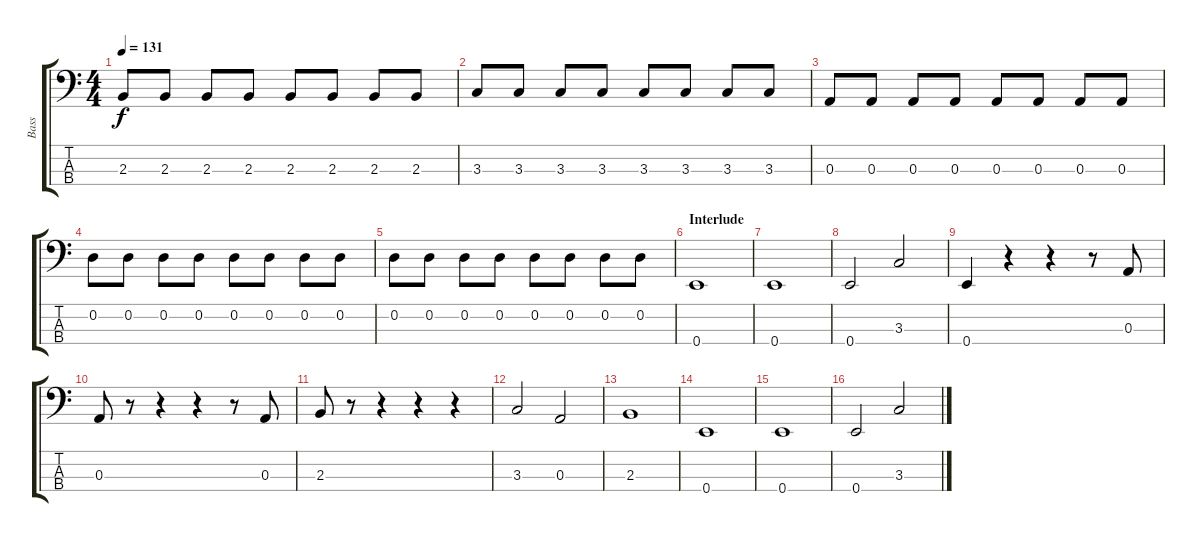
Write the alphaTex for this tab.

\track ("Bass" "Bass") {instrument electricbassfinger}
\staff {score tabs}
\tuning (G2 D2 A1 E1) {hide}
\ts (4 4)
\tempo 131
\clef f4
\ks c
2.3.8{dy f} 2.3.8 2.3.8 2.3.8 2.3.8 2.3.8 2.3.8 2.3.8 |
3.3.8 3.3.8 3.3.8 3.3.8 3.3.8 3.3.8 3.3.8 3.3.8 |
0.3.8 0.3.8 0.3.8 0.3.8 0.3.8 0.3.8 0.3.8 0.3.8 |
0.2.8 0.2.8 0.2.8 0.2.8 0.2.8 0.2.8 0.2.8 0.2.8 |
0.2.8 0.2.8 0.2.8 0.2.8 0.2.8 0.2.8 0.2.8 0.2.8 |
\section ("" "Interlude")
0.4.1 |
0.4.1 |
0.4.2 3.3.2 |
0.4.4 r.4 r.4 r.8 0.3.8 |
0.3.8 r.8 r.4 r.4 r.8 0.3.8 |
2.3.8 r.8 r.4 r.4 r.4 |
3.3.2 0.3.2 |
2.3.1 |
0.4.1 |
0.4.1 |
0.4.2 3.3.2
